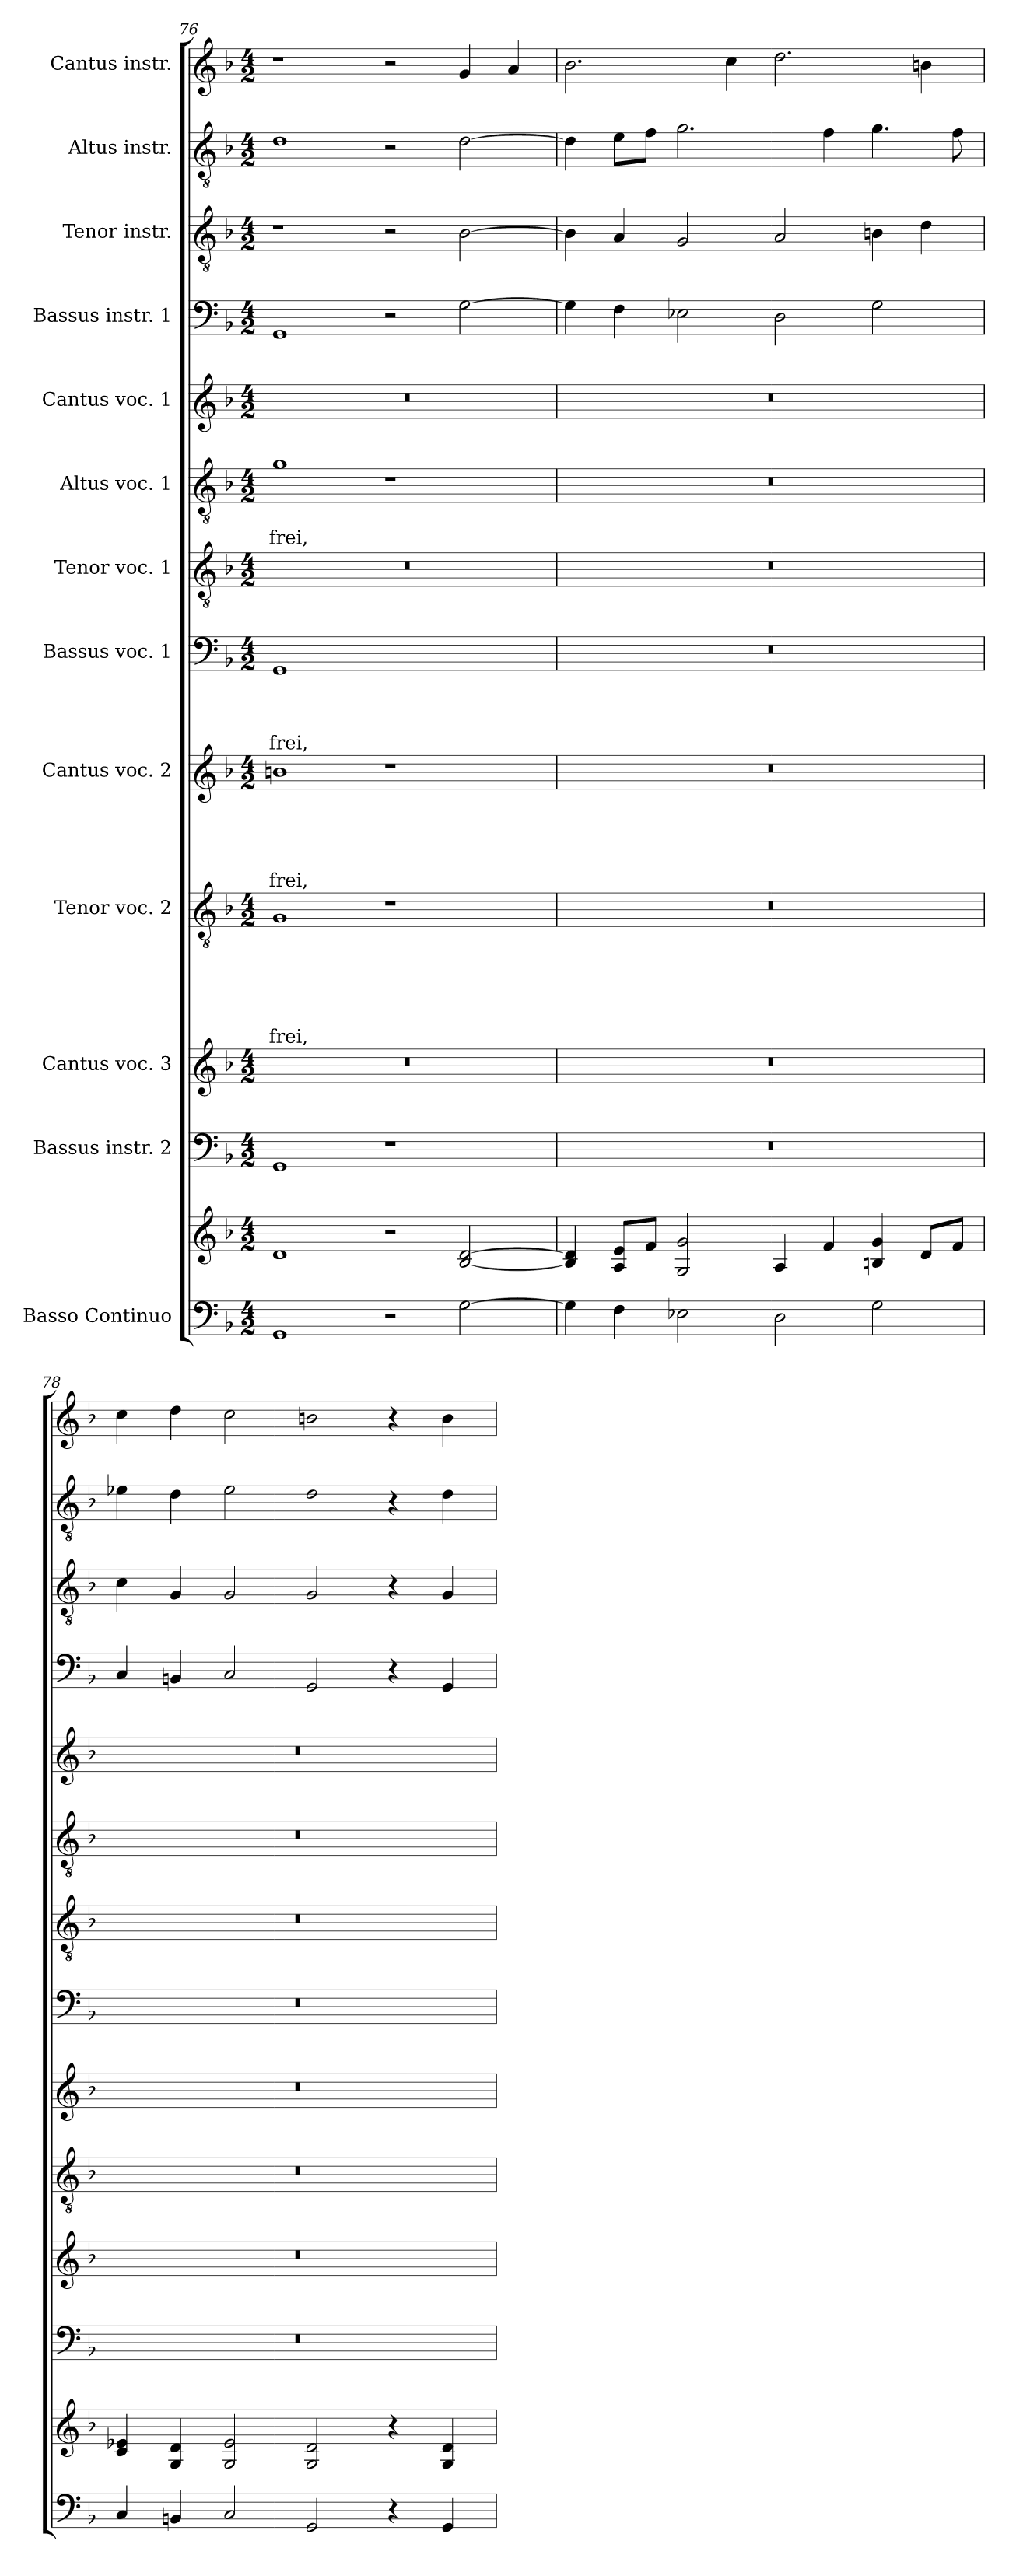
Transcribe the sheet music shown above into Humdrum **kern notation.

**kern	**kern	**kern	**kern	**kern	**text	**text	**text	**text	**text	**text	**kern	**text	**text	**text	**text	**text	**kern	**text	**text	**text	**text	**kern	**kern	**text	**text	**kern	**kern	**kern	**kern	**kern
*part14	*part13	*part12	*part11	*part10	*part10	*part10	*part10	*part10	*part10	*part10	*part9	*part9	*part9	*part9	*part9	*part9	*part8	*part8	*part8	*part8	*part8	*part7	*part6	*part6	*part6	*part5	*part4	*part3	*part2	*part1
*staff14	*staff13	*staff12	*staff11	*staff10	*staff10	*staff10	*staff10	*staff10	*staff10	*staff10	*staff9	*staff9	*staff9	*staff9	*staff9	*staff9	*staff8	*staff8	*staff8	*staff8	*staff8	*staff7	*staff6	*staff6	*staff6	*staff5	*staff4	*staff3	*staff2	*staff1
*I"Basso Continuo	*	*I"Bassus instr. 2	*I"Cantus voc. 3	*I"Tenor voc. 2	*	*	*	*	*	*	*I"Cantus voc. 2	*	*	*	*	*	*I"Bassus voc. 1	*	*	*	*	*I"Tenor voc. 1	*I"Altus voc. 1	*	*	*I"Cantus voc. 1	*I"Bassus instr. 1	*I"Tenor instr.	*I"Altus instr.	*I"Cantus instr.
!!LO:PB:g=z
*clefF4	*clefG2	*clefF4	*clefG2	*clefGv2	*	*	*	*	*	*	*clefG2	*	*	*	*	*	*clefF4	*	*	*	*	*clefGv2	*clefGv2	*	*	*clefG2	*clefF4	*clefGv2	*clefGv2	*clefG2
*k[b-]	*k[b-]	*k[b-]	*k[b-]	*k[b-]	*	*	*	*	*	*	*k[b-]	*	*	*	*	*	*k[b-]	*	*	*	*	*k[b-]	*k[b-]	*	*	*k[b-]	*k[b-]	*k[b-]	*k[b-]	*k[b-]
*F:	*F:	*F:	*F:	*F:	*	*	*	*	*	*	*F:	*	*	*	*	*	*F:	*	*	*	*	*F:	*F:	*	*	*F:	*F:	*F:	*F:	*F:
*M4/2	*M4/2	*M4/2	*M4/2	*M4/2	*	*	*	*	*	*	*M4/2	*	*	*	*	*	*M4/2	*	*	*	*	*M4/2	*M4/2	*	*	*M4/2	*M4/2	*M4/2	*M4/2	*M4/2
=76	=76	=76	=76	=76	=76	=76	=76	=76	=76	=76	=76	=76	=76	=76	=76	=76	=76	=76	=76	=76	=76	=76	=76	=76	=76	=76	=76	=76	=76	=76
!	!	!	!	!	!	!	!	!	!	!LO:LY:b	!	!	!	!	!	!LO:LY:b	!	!	!	!	!LO:LY:b	!	!	!	!LO:LY:b	!	!	!	!	!
1GG	1d	1GG	0r	1G	.	.	.	.	.	frei,	1bn	.	.	.	.	frei,	1GG	.	.	.	frei,	0r	1g	.	frei,	0r	1GG	1r	1d	1r
2r	2r	1r	.	1r	.	.	.	.	.	.	1r	.	.	.	.	.	1ryy	.	.	.	.	.	1r	.	.	.	2r	2r	2r	2r
[2G\	[2B-/ [2d/	.	.	.	.	.	.	.	.	.	.	.	.	.	.	.	.	.	.	.	.	.	.	.	.	.	[2G\	[2B-\	[2d\	4g/
.	.	.	.	.	.	.	.	.	.	.	.	.	.	.	.	.	.	.	.	.	.	.	.	.	.	.	.	.	.	4a/
=77	=77	=77	=77	=77	=77	=77	=77	=77	=77	=77	=77	=77	=77	=77	=77	=77	=77	=77	=77	=77	=77	=77	=77	=77	=77	=77	=77	=77	=77	=77
4G\]	4B-/] 4d/]	0r	0r	0r	.	.	.	.	.	.	0r	.	.	.	.	.	0r	.	.	.	.	0r	0r	.	.	0r	4G\]	4B-\]	4d\]	2.b-\
4F\	8A/ 8e/L	.	.	.	.	.	.	.	.	.	.	.	.	.	.	.	.	.	.	.	.	.	.	.	.	.	4F\	4A/	8e\L	.
.	8f/J	.	.	.	.	.	.	.	.	.	.	.	.	.	.	.	.	.	.	.	.	.	.	.	.	.	.	.	8f\J	.
2E-X\	2G/ 2g/	.	.	.	.	.	.	.	.	.	.	.	.	.	.	.	.	.	.	.	.	.	.	.	.	.	2E-X\	2G/	2.g\	.
.	.	.	.	.	.	.	.	.	.	.	.	.	.	.	.	.	.	.	.	.	.	.	.	.	.	.	.	.	.	4cc\
2D\	4A/	.	.	.	.	.	.	.	.	.	.	.	.	.	.	.	.	.	.	.	.	.	.	.	.	.	2D\	2A/	.	2.dd\
.	4f/	.	.	.	.	.	.	.	.	.	.	.	.	.	.	.	.	.	.	.	.	.	.	.	.	.	.	.	4f\	.
2G\	4Bn/ 4g/	.	.	.	.	.	.	.	.	.	.	.	.	.	.	.	.	.	.	.	.	.	.	.	.	.	2G\	4Bn\	4.g\	.
.	8d/L	.	.	.	.	.	.	.	.	.	.	.	.	.	.	.	.	.	.	.	.	.	.	.	.	.	.	4d\	.	4bn\
.	8f/J	.	.	.	.	.	.	.	.	.	.	.	.	.	.	.	.	.	.	.	.	.	.	.	.	.	.	.	8f\	.
=78	=78	=78	=78	=78	=78	=78	=78	=78	=78	=78	=78	=78	=78	=78	=78	=78	=78	=78	=78	=78	=78	=78	=78	=78	=78	=78	=78	=78	=78	=78
4C/	4c/ 4e-X/	0r	0r	0r	.	.	.	.	.	.	0r	.	.	.	.	.	0r	.	.	.	.	0r	0r	.	.	0r	4C/	4c\	4e-X\	4cc\
4BBn/	4G/ 4d/	.	.	.	.	.	.	.	.	.	.	.	.	.	.	.	.	.	.	.	.	.	.	.	.	.	4BBn/	4G/	4d\	4dd\
2C/	2G/ 2e-/	.	.	.	.	.	.	.	.	.	.	.	.	.	.	.	.	.	.	.	.	.	.	.	.	.	2C/	2G/	2e-\	2cc\
2GG/	2G/ 2d/	.	.	.	.	.	.	.	.	.	.	.	.	.	.	.	.	.	.	.	.	.	.	.	.	.	2GG/	2G/	2d\	2bn\
4r	4r	.	.	.	.	.	.	.	.	.	.	.	.	.	.	.	.	.	.	.	.	.	.	.	.	.	4r	4r	4r	4r
4GG/	4G/ 4d/	.	.	.	.	.	.	.	.	.	.	.	.	.	.	.	.	.	.	.	.	.	.	.	.	.	4GG/	4G/	4d\	4b\
=	=	=	=	=	=	=	=	=	=	=	=	=	=	=	=	=	=	=	=	=	=	=	=	=	=	=	=	=	=	=
*-	*-	*-	*-	*-	*-	*-	*-	*-	*-	*-	*-	*-	*-	*-	*-	*-	*-	*-	*-	*-	*-	*-	*-	*-	*-	*-	*-	*-	*-	*-
